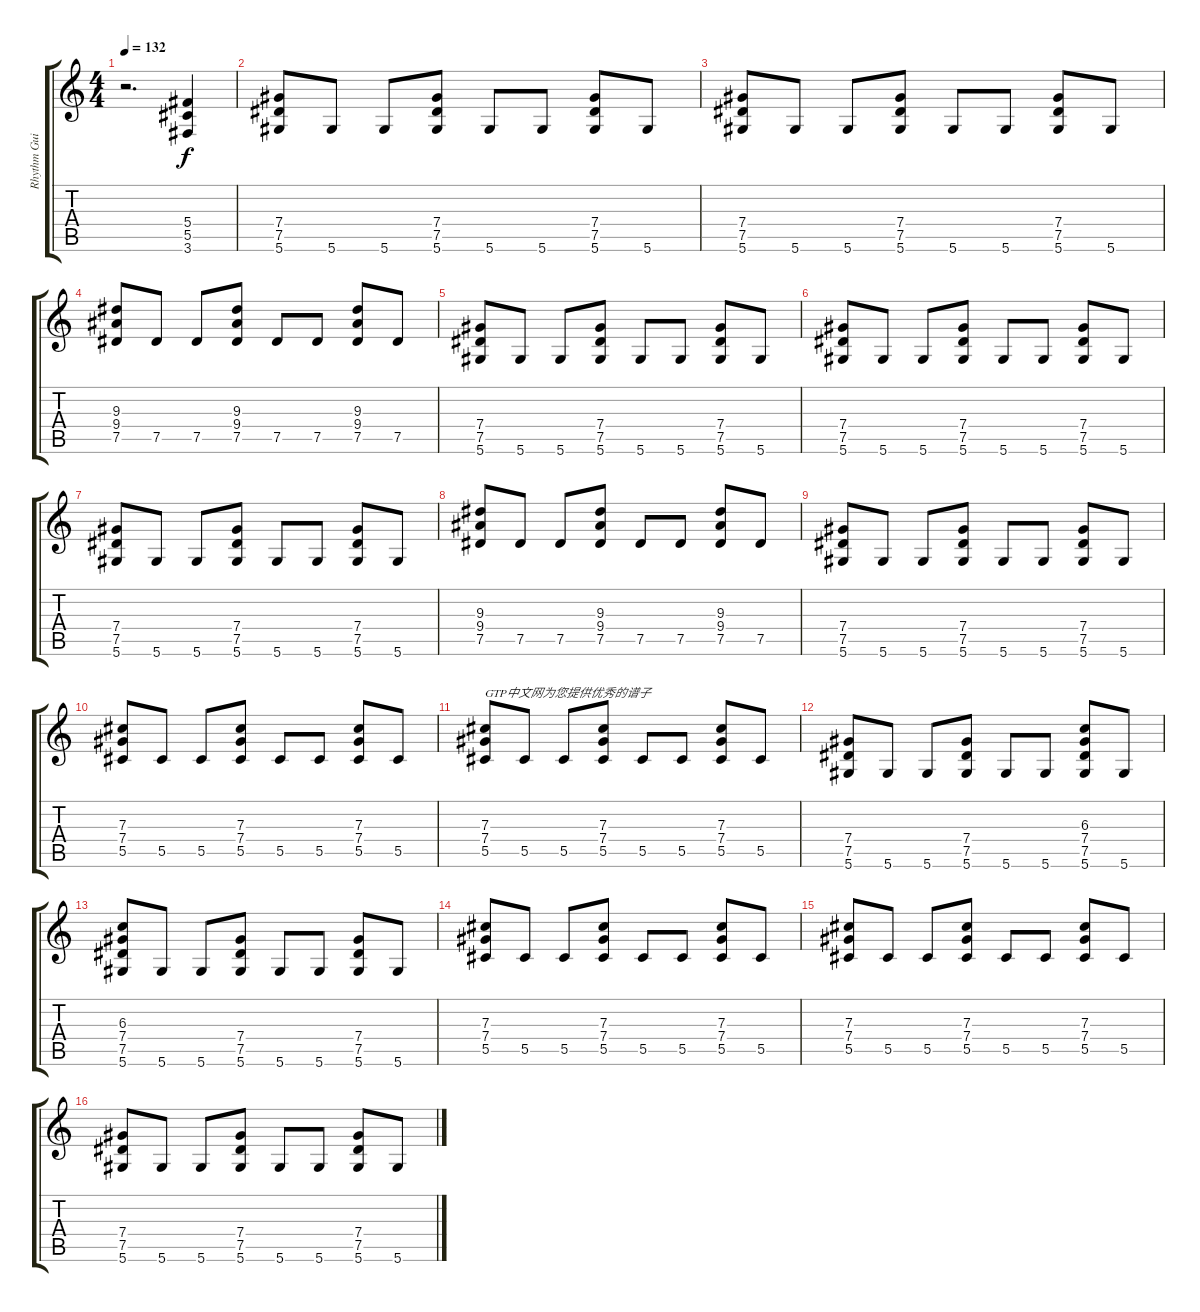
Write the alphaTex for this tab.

\track ("Rhythm Guitar" "Rhythm Gui") {instrument acousticguitarsteel}
\staff {score tabs}
\tuning (Eb4 Bb3 Gb3 Db3 Ab2 Eb2) {hide}
\ts (4 4)
\tempo 132
\clef g2
\ks c
r.2{d dy f instrument acousticguitarsteel} (5.4 5.5 3.6).4 |
(7.4 7.5 5.6).8 5.6.8 5.6.8 (7.4 7.5 5.6).8 5.6.8 5.6.8 (7.4 7.5 5.6).8 5.6.8 |
(7.4 7.5 5.6).8 5.6.8 5.6.8 (7.4 7.5 5.6).8 5.6.8 5.6.8 (7.4 7.5 5.6).8 5.6.8 |
(9.3 9.4 7.5).8 7.5.8 7.5.8 (9.3 9.4 7.5).8 7.5.8 7.5.8 (9.3 9.4 7.5).8 7.5.8 |
(7.4 7.5 5.6).8 5.6.8 5.6.8 (7.4 7.5 5.6).8 5.6.8 5.6.8 (7.4 7.5 5.6).8 5.6.8 |
(7.4 7.5 5.6).8 5.6.8 5.6.8 (7.4 7.5 5.6).8 5.6.8 5.6.8 (7.4 7.5 5.6).8 5.6.8 |
(7.4 7.5 5.6).8 5.6.8 5.6.8 (7.4 7.5 5.6).8 5.6.8 5.6.8 (7.4 7.5 5.6).8 5.6.8 |
(9.3 9.4 7.5).8 7.5.8 7.5.8 (9.3 9.4 7.5).8 7.5.8 7.5.8 (9.3 9.4 7.5).8 7.5.8 |
(7.4 7.5 5.6).8 5.6.8 5.6.8 (7.4 7.5 5.6).8 5.6.8 5.6.8 (7.4 7.5 5.6).8 5.6.8 |
(7.3 7.4 5.5).8 5.5.8 5.5.8 (7.3 7.4 5.5).8 5.5.8 5.5.8 (7.3 7.4 5.5).8 5.5.8 |
(7.3 7.4 5.5).8{txt "GTP中文网为您提供优秀的谱子"} 5.5.8 5.5.8 (7.3 7.4 5.5).8 5.5.8 5.5.8 (7.3 7.4 5.5).8 5.5.8 |
(7.4 7.5 5.6).8 5.6.8 5.6.8 (7.4 7.5 5.6).8 5.6.8 5.6.8 (6.3 7.4 7.5 5.6).8 5.6.8 |
(6.3 7.4 7.5 5.6).8 5.6.8 5.6.8 (7.4 7.5 5.6).8 5.6.8 5.6.8 (7.4 7.5 5.6).8 5.6.8 |
(7.3 7.4 5.5).8 5.5.8 5.5.8 (7.3 7.4 5.5).8 5.5.8 5.5.8 (7.3 7.4 5.5).8 5.5.8 |
(7.3 7.4 5.5).8 5.5.8 5.5.8 (7.3 7.4 5.5).8 5.5.8 5.5.8 (7.3 7.4 5.5).8 5.5.8 |
(7.4 7.5 5.6).8 5.6.8 5.6.8 (7.4 7.5 5.6).8 5.6.8 5.6.8 (7.4 7.5 5.6).8 5.6.8
